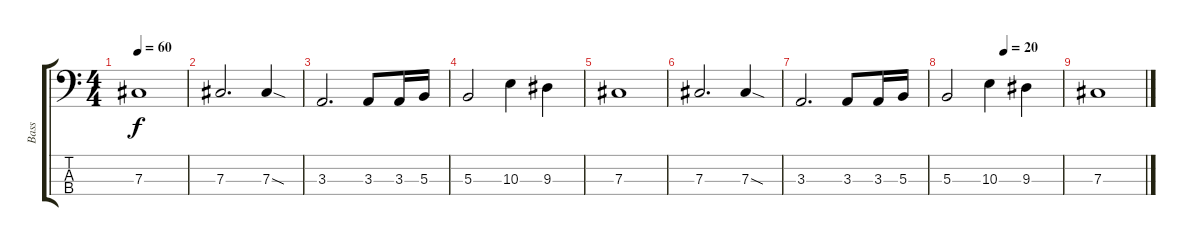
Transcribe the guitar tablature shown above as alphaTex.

\track ("Bass" "Bass") {instrument electricbasspick}
\staff {score tabs}
\tuning (E2 B1 Gb1 Db1) {hide}
\ts (4 4)
\tempo 60
\clef f4
\ks c
7.3.1{dy f} |
7.3.2{d} 7.3{sod}.4 |
3.3.2{d} 3.3.8 3.3.16 5.3.16 |
5.3.2 10.3.4 9.3.4 |
7.3.1 |
7.3.2{d} 7.3{sod}.4 |
3.3.2{d} 3.3.8 3.3.16 5.3.16 |
\tempo (20 0.5)
5.3.2 10.3.4 9.3.4 |
7.3.1
